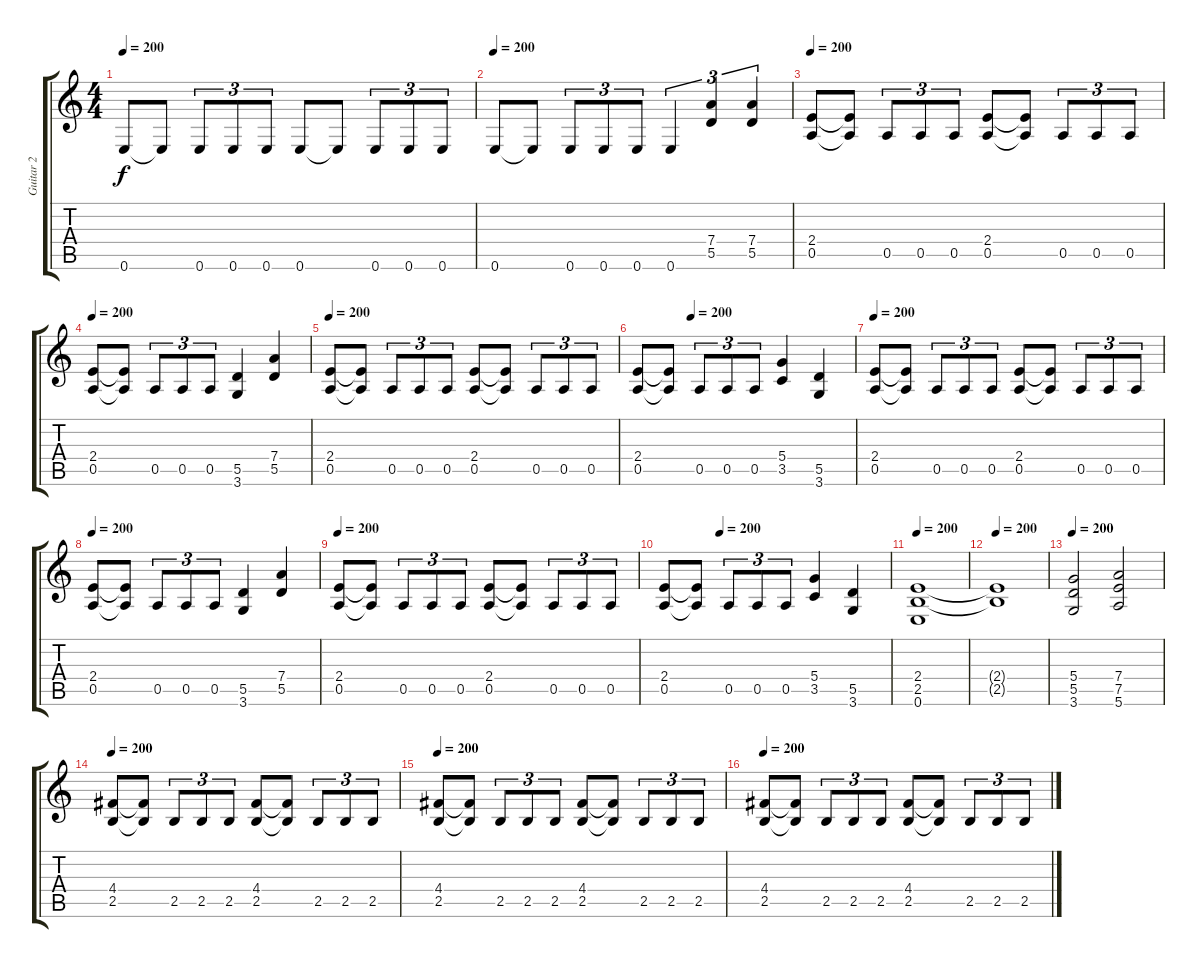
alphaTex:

\track ("Guitar 2" "Guitar 2") {instrument distortionguitar}
\staff {score tabs}
\tuning (E4 B3 G3 D3 A2 E2) {hide}
\ts (4 4)
\tempo 200
\clef g2
\ks c
0.6.8{dy f} 0.6{t}.8 0.6.8{tu (3 2)} 0.6.8{tu (3 2)} 0.6.8{tu (3 2)} 0.6.8 0.6{t}.8 0.6.8{tu (3 2)} 0.6.8{tu (3 2)} 0.6.8{tu (3 2)} |
\tempo 200
0.6.8 0.6{t}.8 0.6.8{tu (3 2)} 0.6.8{tu (3 2)} 0.6.8{tu (3 2)} 0.6.4{tu (3 2)} (7.4 5.5).4{tu (3 2)} (7.4 5.5).4{tu (3 2)} |
\tempo 200
(2.4 0.5).8 (2.4{t} 0.5{t}).8 0.5.8{tu (3 2)} 0.5.8{tu (3 2)} 0.5.8{tu (3 2)} (2.4 0.5).8 (2.4{t} 0.5{t}).8 0.5.8{tu (3 2)} 0.5.8{tu (3 2)} 0.5.8{tu (3 2)} |
\tempo 200
(2.4 0.5).8 (2.4{t} 0.5{t}).8 0.5.8{tu (3 2)} 0.5.8{tu (3 2)} 0.5.8{tu (3 2)} (5.5 3.6).4 (7.4 5.5).4 |
\tempo 200
(2.4 0.5).8 (2.4{t} 0.5{t}).8 0.5.8{tu (3 2)} 0.5.8{tu (3 2)} 0.5.8{tu (3 2)} (2.4 0.5).8 (2.4{t} 0.5{t}).8 0.5.8{tu (3 2)} 0.5.8{tu (3 2)} 0.5.8{tu (3 2)} |
\tempo (200 0.25)
(2.4 0.5).8 (2.4{t} 0.5{t}).8 0.5.8{tu (3 2)} 0.5.8{tu (3 2)} 0.5.8{tu (3 2)} (5.4 3.5).4 (5.5 3.6).4 |
\tempo 200
(2.4 0.5).8 (2.4{t} 0.5{t}).8 0.5.8{tu (3 2)} 0.5.8{tu (3 2)} 0.5.8{tu (3 2)} (2.4 0.5).8 (2.4{t} 0.5{t}).8 0.5.8{tu (3 2)} 0.5.8{tu (3 2)} 0.5.8{tu (3 2)} |
\tempo 200
(2.4 0.5).8 (2.4{t} 0.5{t}).8 0.5.8{tu (3 2)} 0.5.8{tu (3 2)} 0.5.8{tu (3 2)} (5.5 3.6).4 (7.4 5.5).4 |
\tempo 200
(2.4 0.5).8 (2.4{t} 0.5{t}).8 0.5.8{tu (3 2)} 0.5.8{tu (3 2)} 0.5.8{tu (3 2)} (2.4 0.5).8 (2.4{t} 0.5{t}).8 0.5.8{tu (3 2)} 0.5.8{tu (3 2)} 0.5.8{tu (3 2)} |
\tempo (200 0.25)
(2.4 0.5).8 (2.4{t} 0.5{t}).8 0.5.8{tu (3 2)} 0.5.8{tu (3 2)} 0.5.8{tu (3 2)} (5.4 3.5).4 (5.5 3.6).4 |
\tempo 200
(2.4 2.5 0.6).1 |
\tempo 200
(2.4{t} 2.5{t}).1 |
\tempo 200
(5.4 5.5 3.6).2 (7.4 7.5 5.6).2 |
\tempo 200
(4.4 2.5).8 (4.4{t} 2.5{t}).8 2.5.8{tu (3 2)} 2.5.8{tu (3 2)} 2.5.8{tu (3 2)} (4.4 2.5).8 (4.4{t} 2.5{t}).8 2.5.8{tu (3 2)} 2.5.8{tu (3 2)} 2.5.8{tu (3 2)} |
\tempo 200
(4.4 2.5).8 (4.4{t} 2.5{t}).8 2.5.8{tu (3 2)} 2.5.8{tu (3 2)} 2.5.8{tu (3 2)} (4.4 2.5).8 (4.4{t} 2.5{t}).8 2.5.8{tu (3 2)} 2.5.8{tu (3 2)} 2.5.8{tu (3 2)} |
\tempo 200
(4.4 2.5).8 (4.4{t} 2.5{t}).8 2.5.8{tu (3 2)} 2.5.8{tu (3 2)} 2.5.8{tu (3 2)} (4.4 2.5).8 (4.4{t} 2.5{t}).8 2.5.8{tu (3 2)} 2.5.8{tu (3 2)} 2.5.8{tu (3 2)}
